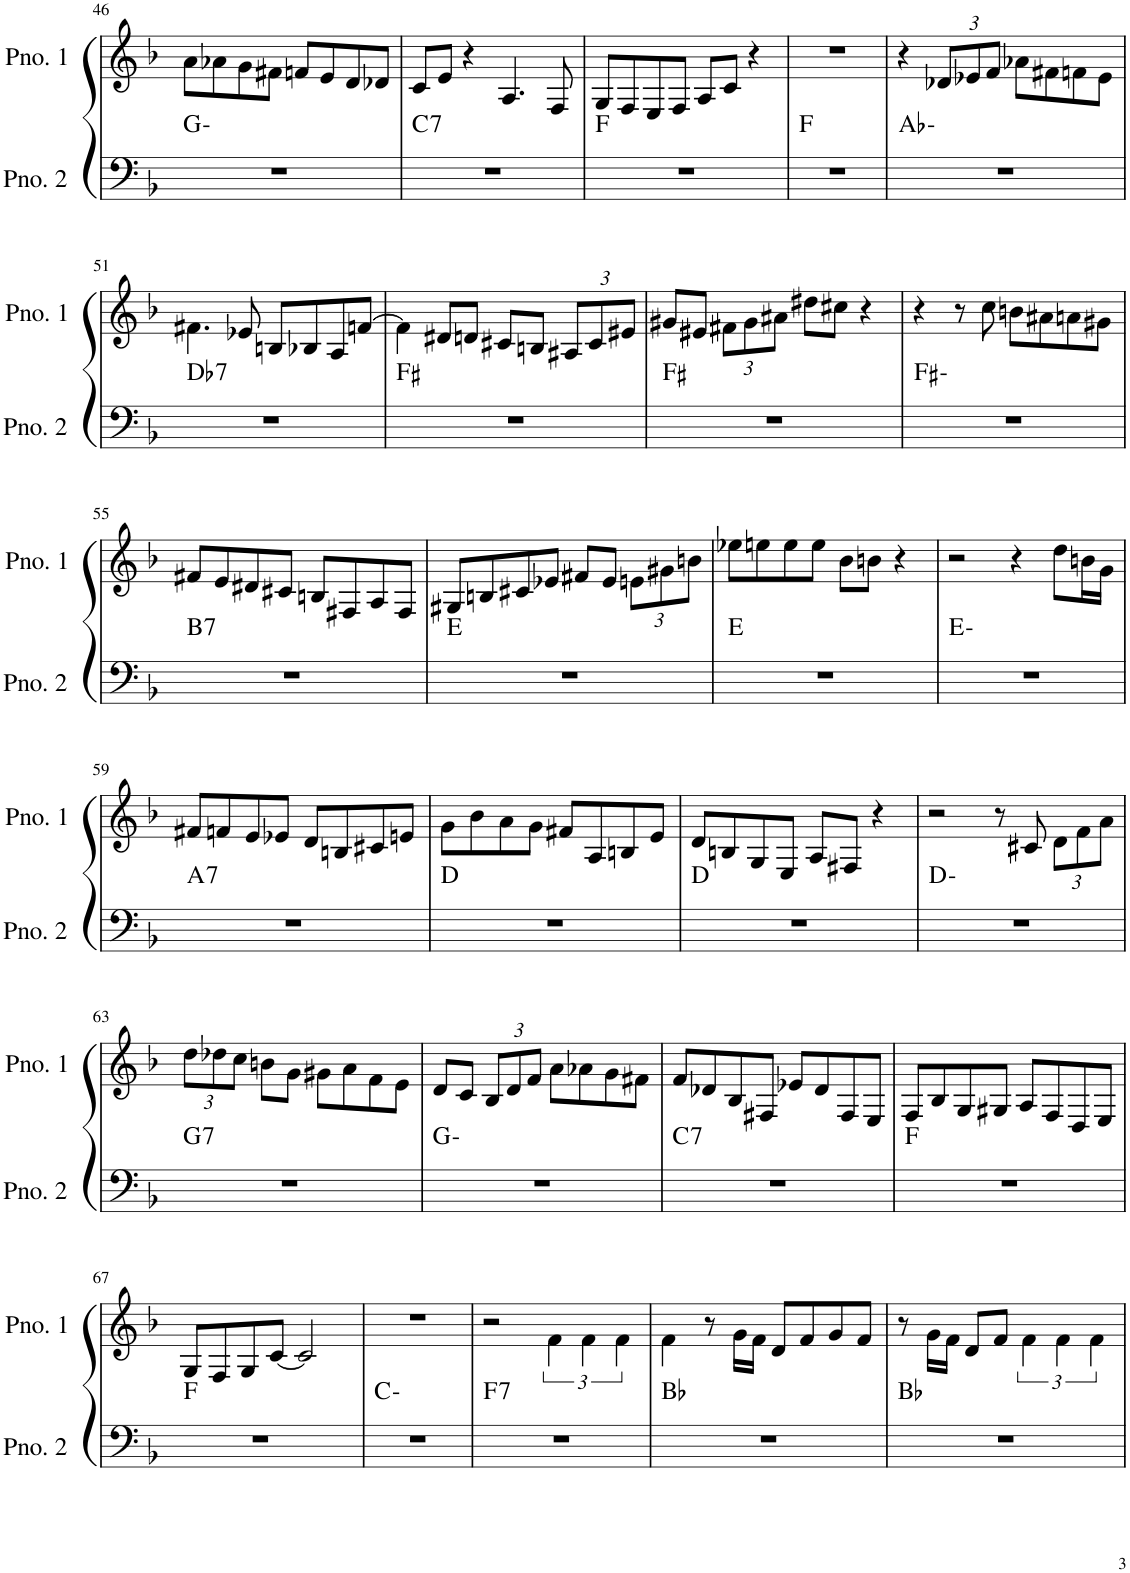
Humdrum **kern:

**kern	**harte	**kern
*part2	*part2	*part1
*staff2	*	*staff1
*I"ピアノ 2	*	*I"ピアノ 1
!!LO:PB:g=z
*clefF4	*	*clefG2
*k[b-]	*	*k[b-]
*M4/4	*	*M4/4
=46	=46	=46
1r	G:min	8a\L
.	.	8a-X\
.	.	8g\
.	.	8f#X\J
.	.	8fn/L
.	.	8e/
.	.	8d/
.	.	8d-X/J
=47	=47	=47
!	!LO:H:kt=7	!
1r	C:7	8c/L
.	.	8e/J
.	.	4r
.	.	4.A/
.	.	8F/
=48	=48	=48
1r	F:maj	8G/L
.	.	8F/
.	.	8E/
.	.	8F/J
.	.	8A/L
.	.	8c/J
.	.	4r
=49	=49	=49
1r	F:maj	1r
=50	=50	=50
1r	Ab:min	4r
*	*	*Xbrackettup
.	.	12d-X/L
.	.	12e-X/
.	.	12f/J
.	.	8a-X\L
.	.	8f#X\
.	.	8fn\
.	.	8e-\J
!!LO:LB:g=z
=51	=51	=51
!	!LO:H:kt=7	!
1r	Db:7	4.f#X\
.	.	8e-X/
.	.	8Bn/L
.	.	8B-X/
.	.	8A/
.	.	[8fn/J
=52	=52	=52
1r	F#:maj	4f\]
.	.	8d#X/L
.	.	8dn/J
.	.	8c#X/L
.	.	8Bn/J
.	.	12A#X/L
.	.	12c#/
.	.	12e#X/J
=53	=53	=53
1r	F#:maj	8g#X/L
.	.	8e#X/J
.	.	12f#X\L
.	.	12g#\
.	.	12a#X\J
.	.	8dd#X\L
.	.	8cc#X\J
.	.	4r
=54	=54	=54
1r	F#:min	4r
.	.	8r
.	.	8cc\
.	.	8bn\L
.	.	8a#X\
.	.	8an\
.	.	8g#X\J
!!LO:LB:g=z
=55	=55	=55
!	!LO:H:kt=7	!
1r	B:7	8f#X/L
.	.	8e/
.	.	8d#X/
.	.	8c#X/J
.	.	8Bn/L
.	.	8F#X/
.	.	8A/
.	.	8F#/J
=56	=56	=56
1r	E:maj	8G#X/L
.	.	8Bn/
.	.	8c#X/
.	.	8e-X/J
.	.	8f#X/L
.	.	8e-/J
.	.	12en\L
.	.	12g#X\
.	.	12bn\J
=57	=57	=57
1r	E:maj	8ee-X\L
.	.	8een\
.	.	8ee\
.	.	8ee\J
.	.	8b-\L
.	.	8bn\J
.	.	4r
=58	=58	=58
1r	E:min	2r
.	.	4r
.	.	8dd\L
.	.	16bn\L
.	.	16g\JJ
!!LO:LB:g=z
=59	=59	=59
!	!LO:H:kt=7	!
1r	A:7	8f#X/L
.	.	8fn/
.	.	8e/
.	.	8e-X/J
.	.	8d/L
.	.	8Bn/
.	.	8c#X/
.	.	8en/J
=60	=60	=60
1r	D:maj	8g\L
.	.	8b-\
.	.	8a\
.	.	8g\J
.	.	8f#X/L
.	.	8A/
.	.	8Bn/
.	.	8e/J
=61	=61	=61
1r	D:maj	8d/L
.	.	8Bn/
.	.	8G/
.	.	8E/J
.	.	8A/L
.	.	8F#X/J
.	.	4r
=62	=62	=62
1r	D:min	2r
.	.	8r
.	.	8c#X/
.	.	12d\L
.	.	12f\
.	.	12a\J
!!LO:LB:g=z
=63	=63	=63
!	!LO:H:kt=7	!
1r	G:7	12dd\L
.	.	12dd-X\
.	.	12cc\J
.	.	8bn\L
.	.	8g\J
.	.	8g#X\L
.	.	8a\
.	.	8f\
.	.	8e\J
=64	=64	=64
1r	G:min	8d/L
.	.	8c/J
.	.	12B-/L
.	.	12d/
.	.	12f/J
.	.	8a\L
.	.	8a-X\
.	.	8g\
.	.	8f#X\J
=65	=65	=65
!	!LO:H:kt=7	!
1r	C:7	8f/L
.	.	8d-X/
.	.	8B-/
.	.	8F#X/J
.	.	8e-X/L
.	.	8d-/
.	.	8F#/
.	.	8E/J
=66	=66	=66
1r	F:maj	8F/L
.	.	8B-/
.	.	8G/
.	.	8G#X/J
.	.	8A/L
.	.	8F/
.	.	8D/
.	.	8E/J
!!LO:LB:g=z
=67	=67	=67
1r	F:maj	8G/L
.	.	8F/
.	.	8G/
.	.	[8c/J
.	.	2c/]
=68	=68	=68
1r	C:min	1r
=69	=69	=69
!	!LO:H:kt=7	!
1r	F:7	2r
*	*	*brackettup
.	.	6f\
.	.	6f\
.	.	6f\
=70	=70	=70
1r	Bb:maj	4f\
.	.	8r
.	.	16g\LL
.	.	16f\JJ
.	.	8d/L
.	.	8f/
.	.	8g/
.	.	8f/J
=71	=71	=71
1r	Bb:maj	8r
.	.	16g\LL
.	.	16f\JJ
.	.	8d/L
.	.	8f/J
.	.	6f\
.	.	6f\
.	.	6f\
=	=	=
*-	*-	*-
